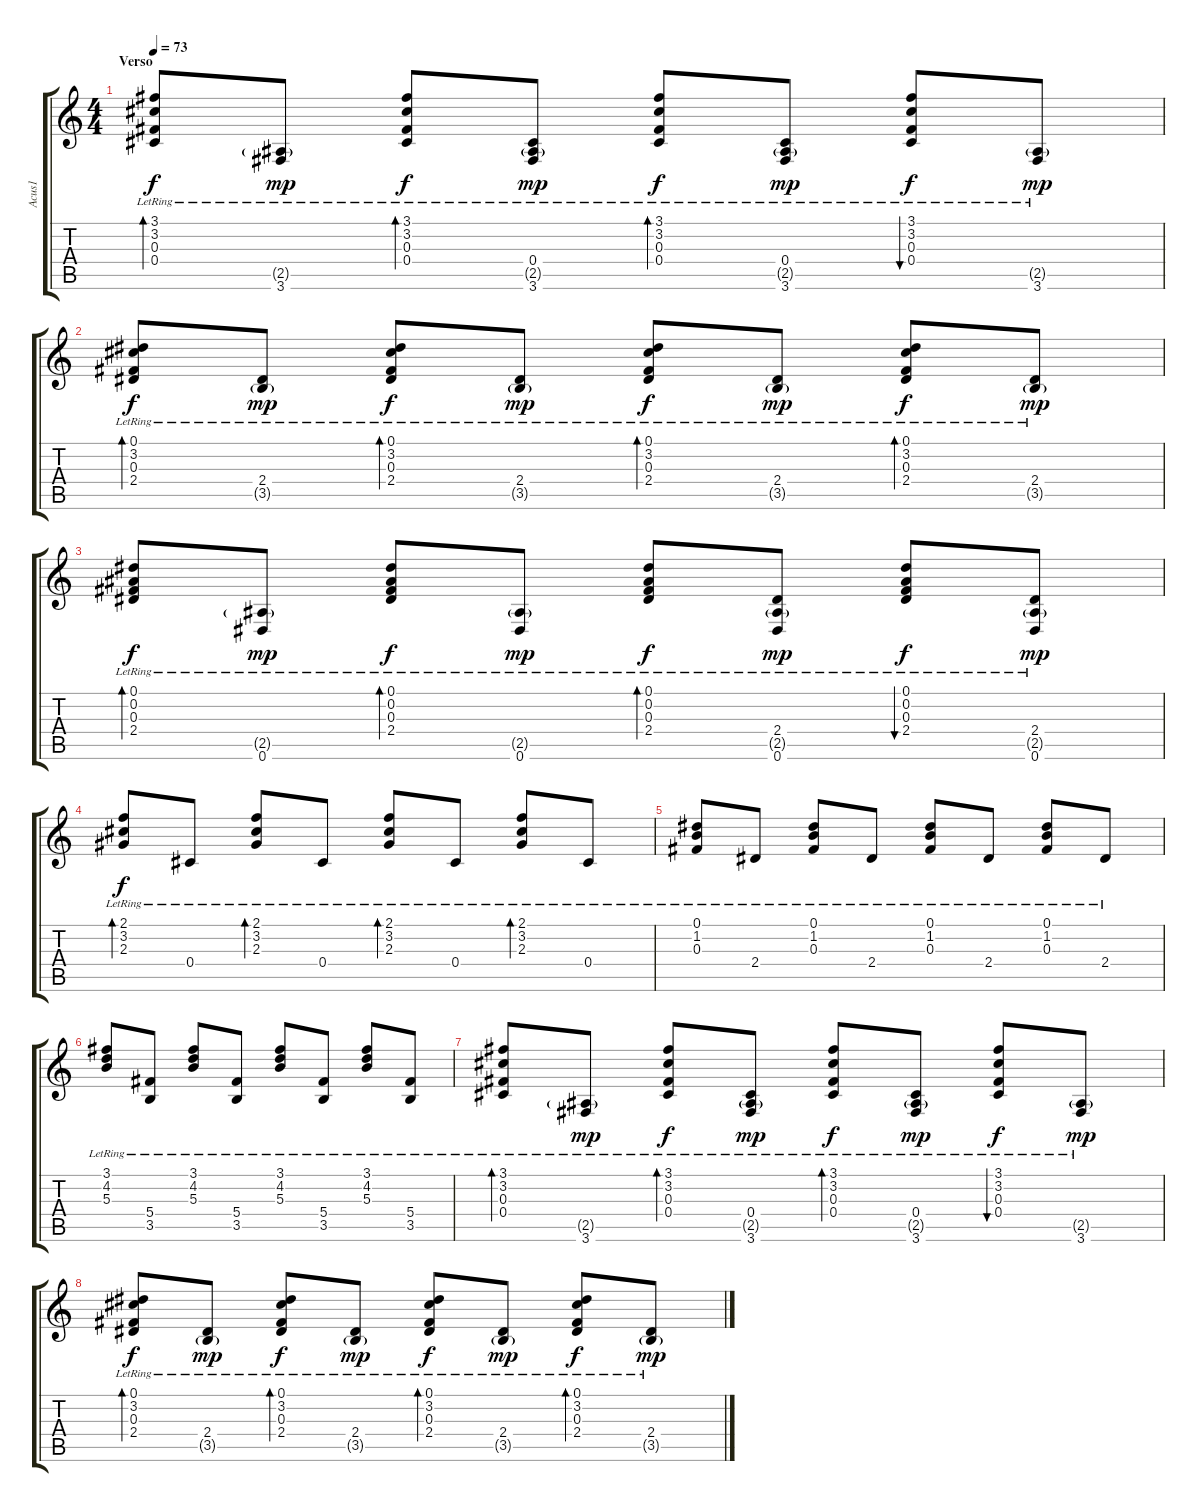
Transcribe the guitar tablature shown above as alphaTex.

\track ("Acus1" "Acus1") {instrument acousticguitarsteel}
\staff {score tabs}
\tuning (Eb4 Bb3 Gb3 Db3 Ab2 Eb2) {hide}
\ts (4 4)
\section ("" "Verso")
\tempo 73
\clef g2
\ks c
(3.1{lr} 3.2{lr} 0.3{lr} 0.4).8{bd 60 dy f} (2.5{g lr} 3.6{lr}).8{dy mp} (3.1{lr} 3.2{lr} 0.3{lr} 0.4).8{bd 60 dy f} (0.4 2.5{g lr} 3.6{lr}).8{dy mp} (3.1{lr} 3.2{lr} 0.3{lr} 0.4).8{bd 60 dy f} (0.4 2.5{g lr} 3.6{lr}).8{dy mp} (3.1{lr} 3.2{lr} 0.3{lr} 0.4).8{bu 60 dy f} (2.5{g lr} 3.6{lr}).8{dy mp} |
(0.1{lr} 3.2{lr} 0.3{lr} 2.4).8{bd 60 dy f} (2.4 3.5{g lr}).8{dy mp} (0.1{lr} 3.2{lr} 0.3{lr} 2.4).8{bd 60 dy f} (2.4 3.5{g lr}).8{dy mp} (0.1{lr} 3.2{lr} 0.3{lr} 2.4).8{bd 60 dy f} (2.4 3.5{g lr}).8{dy mp} (0.1{lr} 3.2{lr} 0.3{lr} 2.4).8{bd 60 dy f} (2.4 3.5{g lr}).8{dy mp} |
(0.1{lr} 0.2{lr} 0.3{lr} 2.4).8{bd 60 dy f} (2.5{g lr} 0.6{lr}).8{dy mp} (0.1{lr} 0.2{lr} 0.3{lr} 2.4).8{bd 60 dy f} (2.5{g lr} 0.6{lr}).8{dy mp} (0.1{lr} 0.2{lr} 0.3{lr} 2.4).8{bd 60 dy f} (2.4 2.5{g lr} 0.6{lr}).8{dy mp} (0.1{lr} 0.2{lr} 0.3{lr} 2.4).8{bu 60 dy f} (2.4 2.5{g lr} 0.6{lr}).8{dy mp} |
(2.1{lr} 3.2{lr} 2.3{lr}).8{bd 60 dy f} 0.4{lr}.8 (2.1{lr} 3.2{lr} 2.3{lr}).8{bd 60} 0.4{lr}.8 (2.1{lr} 3.2{lr} 2.3{lr}).8{bd 60} 0.4{lr}.8 (2.1{lr} 3.2{lr} 2.3{lr}).8{bd 60} 0.4{lr}.8 |
(0.1{lr} 1.2{lr} 0.3{lr}).8 2.4{lr}.8 (0.1{lr} 1.2{lr} 0.3{lr}).8 2.4{lr}.8 (0.1{lr} 1.2{lr} 0.3{lr}).8 2.4{lr}.8 (0.1{lr} 1.2{lr} 0.3{lr}).8 2.4{lr}.8 |
(3.1{lr} 4.2{lr} 5.3{lr}).8 (5.4{lr} 3.5{lr}).8 (3.1{lr} 4.2{lr} 5.3{lr}).8 (5.4{lr} 3.5{lr}).8 (3.1{lr} 4.2{lr} 5.3{lr}).8 (5.4{lr} 3.5{lr}).8 (3.1{lr} 4.2{lr} 5.3{lr}).8 (5.4{lr} 3.5{lr}).8 |
(3.1{lr} 3.2{lr} 0.3{lr} 0.4).8{bd 60} (2.5{g lr} 3.6{lr}).8{dy mp} (3.1{lr} 3.2{lr} 0.3{lr} 0.4).8{bd 60 dy f} (0.4 2.5{g lr} 3.6{lr}).8{dy mp} (3.1{lr} 3.2{lr} 0.3{lr} 0.4).8{bd 60 dy f} (0.4 2.5{g lr} 3.6{lr}).8{dy mp} (3.1{lr} 3.2{lr} 0.3{lr} 0.4).8{bu 60 dy f} (2.5{g lr} 3.6{lr}).8{dy mp} |
(0.1{lr} 3.2{lr} 0.3{lr} 2.4).8{bd 60 dy f} (2.4 3.5{g lr}).8{dy mp} (0.1{lr} 3.2{lr} 0.3{lr} 2.4).8{bd 60 dy f} (2.4 3.5{g lr}).8{dy mp} (0.1{lr} 3.2{lr} 0.3{lr} 2.4).8{bd 60 dy f} (2.4 3.5{g lr}).8{dy mp} (0.1{lr} 3.2{lr} 0.3{lr} 2.4).8{bd 60 dy f} (2.4 3.5{g lr}).8{dy mp}
